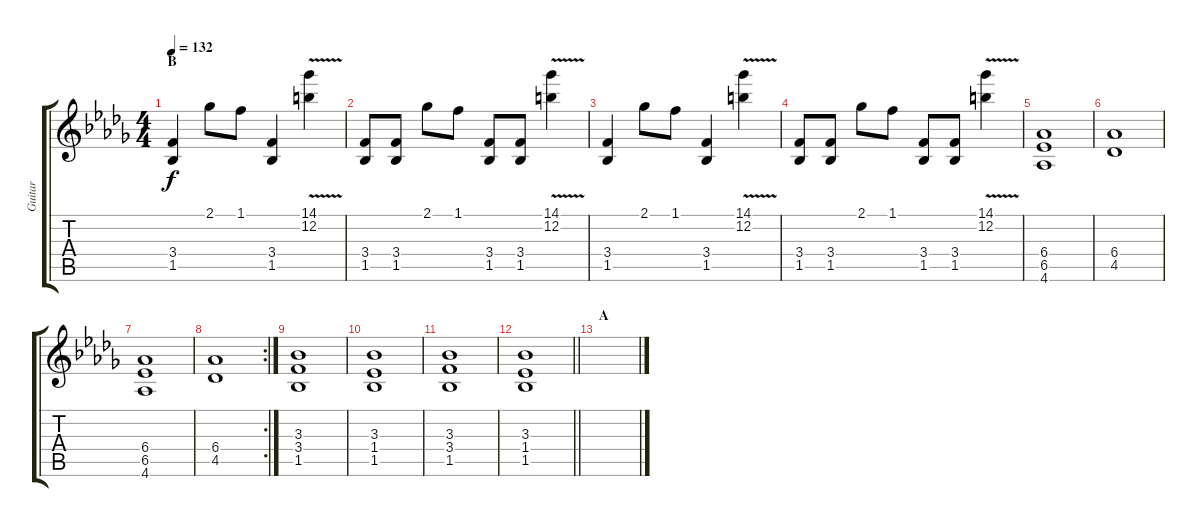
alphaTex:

\track ("Guitar" "Guitar") {instrument distortionguitar}
\staff {score tabs}
\tuning (E4 B3 G3 D3 A2 E2) {hide}
\ts (4 4)
\section ("" "B")
\tempo 132
\clef g2
\ks db
(3.4 1.5).4{dy f instrument distortionguitar} 2.1.8 1.1.8 (3.4 1.5).4 (14.1 12.2{v}).4 |
(3.4 1.5).8 (3.4 1.5).8 2.1.8 1.1.8 (3.4 1.5).8 (3.4 1.5).8 (14.1 12.2{v}).4 |
(3.4 1.5).4 2.1.8 1.1.8 (3.4 1.5).4 (14.1 12.2{v}).4 |
(3.4 1.5).8 (3.4 1.5).8 2.1.8 1.1.8 (3.4 1.5).8 (3.4 1.5).8 (14.1 12.2{v}).4 |
(6.4 6.5 4.6).1 |
(6.4 4.5).1 |
(6.4 6.5 4.6).1 |
\rc 2
(6.4 4.5).1 |
(3.3 3.4 1.5).1 |
(3.3 1.4 1.5).1 |
(3.3 3.4 1.5).1 |
\barLineRight lightlight
(3.3 1.4 1.5).1 |
\section ("" "A")
